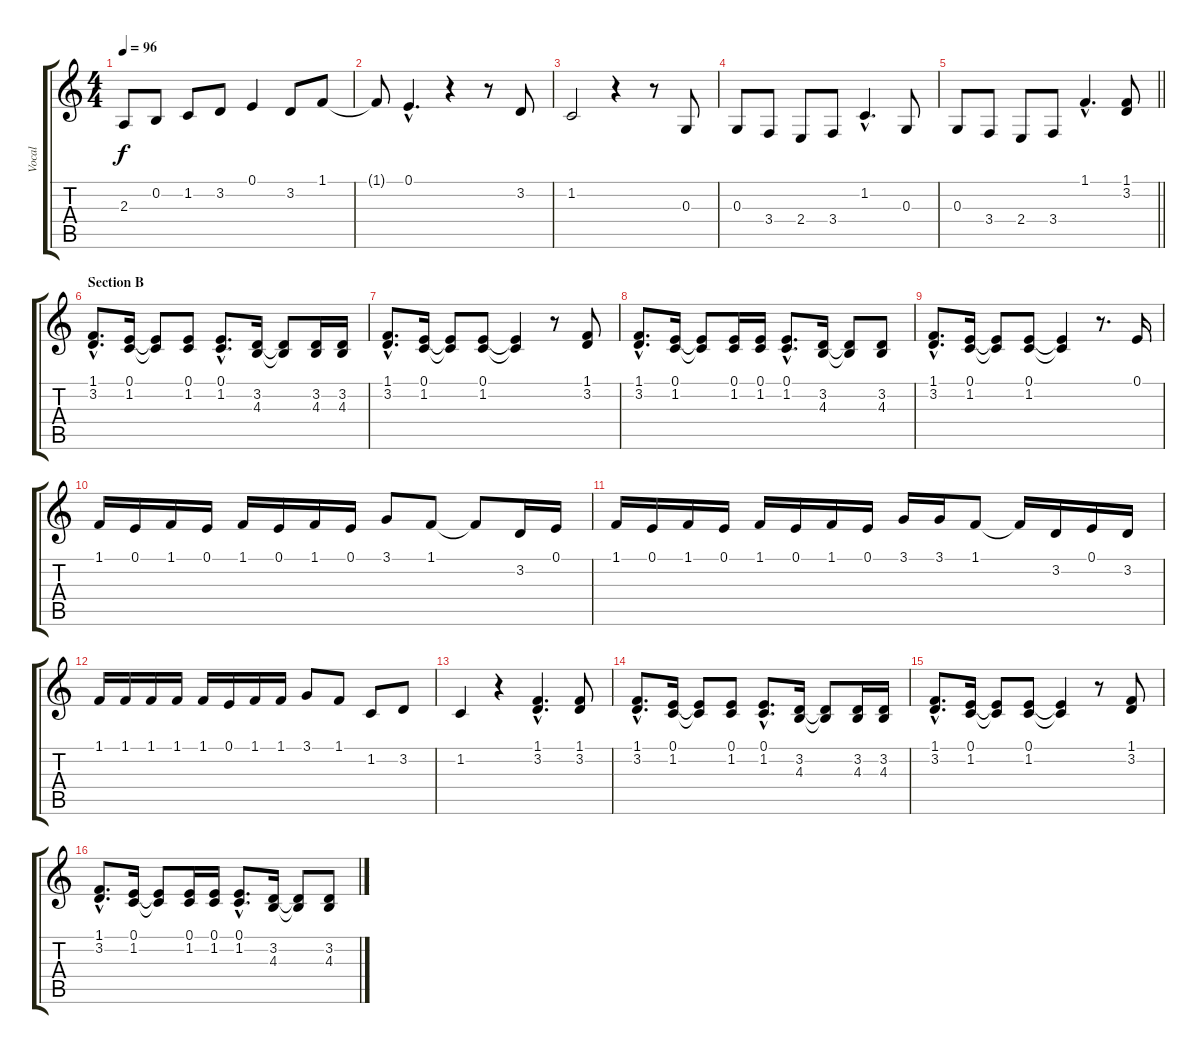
\track ("Vocal" "Vocal") {instrument lead6voice}
\staff {score tabs}
\tuning (E4 B3 G3 D3 A2 E2) {hide}
\ts (4 4)
\tempo 96
\clef g2
\ks c
2.3.8{dy f} 0.2.8 1.2.8 3.2.8 0.1.4 3.2.8 1.1.8 |
1.1{t}.8 0.1{hac}.4{d} r.4 r.8 3.2.8 |
1.2.2 r.4 r.8 0.3.8 |
0.3.8 3.4.8 2.4.8 3.4.8 1.2{hac}.4{d} 0.3.8 |
\barLineRight lightlight
0.3.8 3.4.8 2.4.8 3.4.8 1.1{hac}.4{d} (1.1 3.2).8 |
\section ("" "Section B")
(1.1{hac} 3.2{hac}).8{d} (0.1 1.2).16 (0.1{t} 1.2{t}).8 (0.1 1.2).8 (0.1{hac} 1.2{hac}).8{d} (3.2 4.3).16 (3.2{t} 4.3{t}).8 (3.2 4.3).16 (3.2 4.3).16 |
(1.1{hac} 3.2{hac}).8{d} (0.1 1.2).16 (0.1{t} 1.2{t}).8 (0.1 1.2).8 (0.1{t} 1.2{t}).4 r.8 (1.1 3.2).8 |
(1.1{hac} 3.2{hac}).8{d} (0.1 1.2).16 (0.1{t} 1.2{t}).8 (0.1 1.2).16 (0.1 1.2).16 (0.1{hac} 1.2{hac}).8{d} (3.2 4.3).16 (3.2{t} 4.3{t}).8 (3.2 4.3).8 |
(1.1{hac} 3.2{hac}).8{d} (0.1 1.2).16 (0.1{t} 1.2{t}).8 (0.1 1.2).8 (0.1{t} 1.2{t}).4 r.8{d} 0.1.16 |
1.1.16 0.1.16 1.1.16 0.1.16 1.1.16 0.1.16 1.1.16 0.1.16 3.1.8 1.1.8 1.1{t}.8 3.2.16 0.1.16 |
1.1.16 0.1.16 1.1.16 0.1.16 1.1.16 0.1.16 1.1.16 0.1.16 3.1.16 3.1.16 1.1.8 1.1{t}.16 3.2.16 0.1.16 3.2.16 |
1.1.16 1.1.16 1.1.16 1.1.16 1.1.16 0.1.16 1.1.16 1.1.16 3.1.8 1.1.8 1.2.8 3.2.8 |
1.2.4 r.4 (1.1{hac} 3.2{hac}).4{d} (1.1 3.2).8 |
(1.1{hac} 3.2{hac}).8{d} (0.1 1.2).16 (0.1{t} 1.2{t}).8 (0.1 1.2).8 (0.1{hac} 1.2{hac}).8{d} (3.2 4.3).16 (3.2{t} 4.3{t}).8 (3.2 4.3).16 (3.2 4.3).16 |
(1.1{hac} 3.2{hac}).8{d} (0.1 1.2).16 (0.1{t} 1.2{t}).8 (0.1 1.2).8 (0.1{t} 1.2{t}).4 r.8 (1.1 3.2).8 |
(1.1{hac} 3.2{hac}).8{d} (0.1 1.2).16 (0.1{t} 1.2{t}).8 (0.1 1.2).16 (0.1 1.2).16 (0.1{hac} 1.2{hac}).8{d} (3.2 4.3).16 (3.2{t} 4.3{t}).8 (3.2 4.3).8
